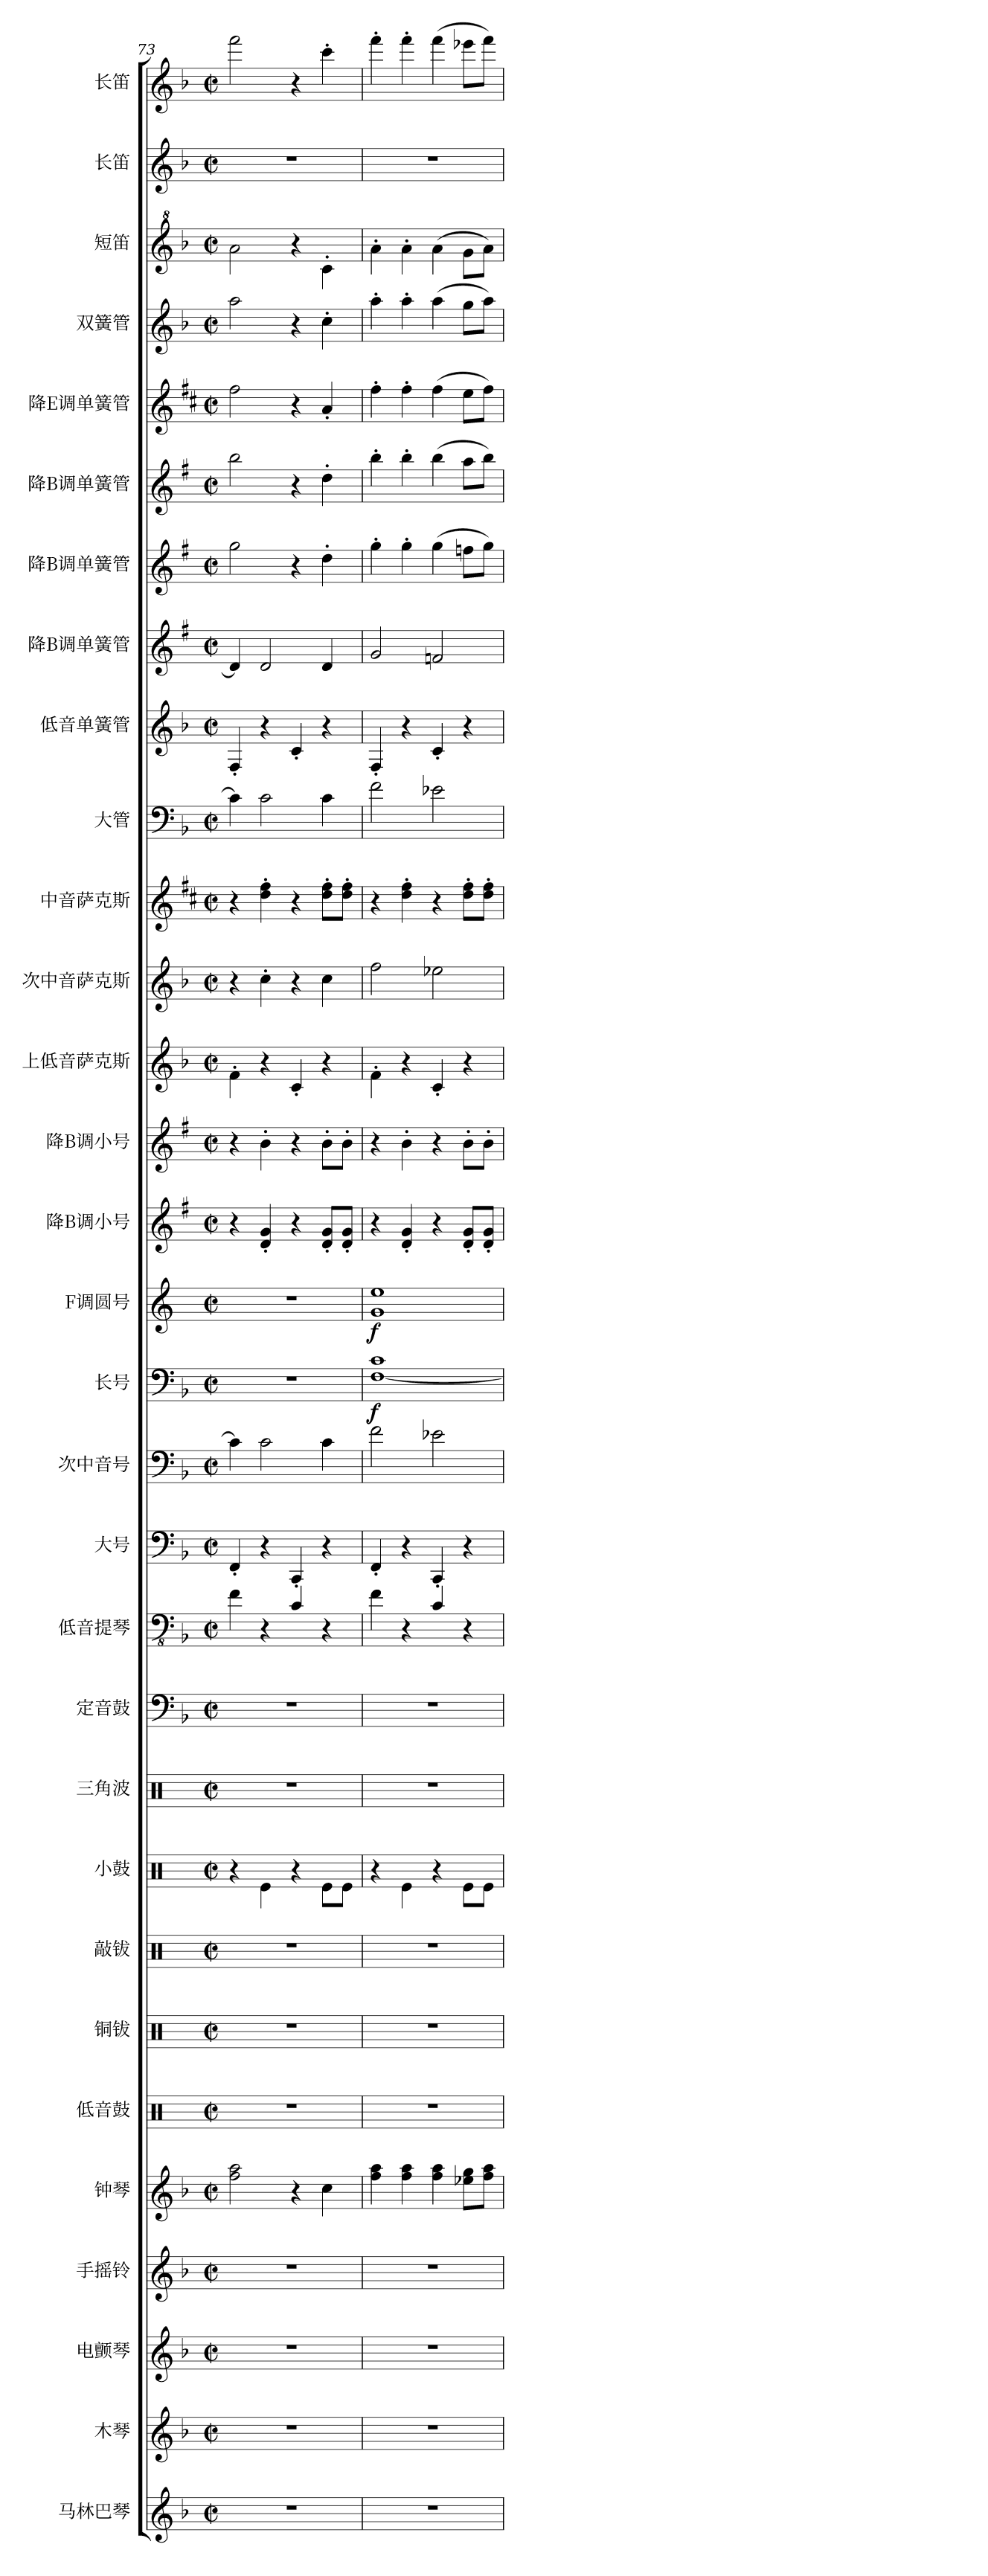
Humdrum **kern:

**kern	**kern	**kern	**kern	**kern	**kern	**kern	**kern	**kern	**kern	**kern	**kern	**kern	**kern	**kern	**dynam	**kern	**dynam	**kern	**kern	**kern	**kern	**kern	**kern	**kern	**kern	**kern	**kern	**kern	**kern	**kern	**kern	**kern
*part31	*part30	*part29	*part28	*part27	*part26	*part25	*part24	*part23	*part22	*part21	*part20	*part19	*part18	*part17	*part17	*part16	*part16	*part15	*part14	*part13	*part12	*part11	*part10	*part9	*part8	*part7	*part6	*part5	*part4	*part3	*part2	*part1
*staff31	*staff30	*staff29	*staff28	*staff27	*staff26	*staff25	*staff24	*staff23	*staff22	*staff21	*staff20	*staff19	*staff18	*staff17	*staff17	*staff16	*staff16	*staff15	*staff14	*staff13	*staff12	*staff11	*staff10	*staff9	*staff8	*staff7	*staff6	*staff5	*staff4	*staff3	*staff2	*staff1
*I"马林巴琴	*I"木琴	*I"电颤琴	*I"手摇铃	*I"钟琴	*I"低音鼓	*I"铜钹	*I"敲钹	*I"小鼓	*I"三角波	*I"定音鼓	*I"低音提琴	*I"大号	*I"次中音号	*I"长号	*	*I"F调圆号	*	*I"降B调小号	*I"降B调小号	*I"上低音萨克斯	*I"次中音萨克斯	*I"中音萨克斯	*I"大管	*I"低音单簧管	*I"降B调单簧管	*I"降B调单簧管	*I"降B调单簧管	*I"降E调单簧管	*I"双簧管	*I"短笛	*I"长笛	*I"长笛
*clefG2	*clefG2	*clefG2	*clefG2	*clefG2	*clefX	*clefX	*clefX	*clefX	*clefX	*clefF4	*clefFv4	*clefF4	*clefF4	*clefF4	*	*clefG2	*	*clefG2	*clefG2	*clefG2	*clefG2	*clefG2	*clefF4	*clefG2	*clefG2	*clefG2	*clefG2	*clefG2	*clefG2	*clefG^2	*clefG2	*clefG2
*	*ITrd-7c-12	*	*	*ITrd-14c-24	*	*	*	*	*	*	*ITrd7c12	*	*	*	*	*ITrd4c7	*	*ITrd1c2	*ITrd1c2	*ITrd12c21	*ITrd8c14	*ITrd5c9	*	*ITrd8c14	*ITrd1c2	*ITrd1c2	*ITrd1c2	*ITrd-2c-3	*	*ITrd-7c-12	*	*
*k[b-]	*k[b-]	*k[b-]	*k[b-]	*k[b-]	*k[]	*k[]	*k[]	*k[]	*k[]	*k[b-]	*k[b-]	*k[b-]	*k[b-]	*k[b-]	*	*k[b-]	*	*k[b-]	*k[b-]	*k[b-]	*k[b-]	*k[b-]	*k[b-]	*k[b-]	*k[b-]	*k[b-]	*k[b-]	*k[b-]	*k[b-]	*k[b-]	*k[b-]	*k[b-]
*M2/2	*M2/2	*M2/2	*M2/2	*M2/2	*M2/2	*M2/2	*M2/2	*M2/2	*M2/2	*M2/2	*M2/2	*M2/2	*M2/2	*M2/2	*	*M2/2	*	*M2/2	*M2/2	*M2/2	*M2/2	*M2/2	*M2/2	*M2/2	*M2/2	*M2/2	*M2/2	*M2/2	*M2/2	*M2/2	*M2/2	*M2/2
*met(c|)	*met(c|)	*met(c|)	*met(c|)	*met(c|)	*met(c|)	*met(c|)	*met(c|)	*met(c|)	*met(c|)	*met(c|)	*met(c|)	*met(c|)	*met(c|)	*met(c|)	*	*met(c|)	*	*met(c|)	*met(c|)	*met(c|)	*met(c|)	*met(c|)	*met(c|)	*met(c|)	*met(c|)	*met(c|)	*met(c|)	*met(c|)	*met(c|)	*met(c|)	*met(c|)	*met(c|)
=73	=73	=73	=73	=73	=73	=73	=73	=73	=73	=73	=73	=73	=73	=73	=73	=73	=73	=73	=73	=73	=73	=73	=73	=73	=73	=73	=73	=73	=73	=73	=73	=73
1r	1r	1r	1r	2ffff\ 2aaaa\	1r	1r	1r	4r	1r	1r	4FF\	4FF'/	4c\]	1r	.	1r	.	4r	4r	4F'\	4r	4r	4c\]	4FF'/	4c/]	2ff\	2aa\	2aa\	2aa\	2aaa\	1r	2fff\
.	.	.	.	.	.	.	.	4Re\	.	.	4r	4r	2c\	.	.	.	.	4c/' 4f/'	4a'\	4r	4c'\	4f\' 4a\'	2c\	4r	2c/	.	.	.	.	.	.	.
.	.	.	.	4r	.	.	.	4r	.	.	4CC/	4CC'/	.	.	.	.	.	4r	4r	4C'/	4r	4r	.	4C'/	.	4r	4r	4r	4r	4r	.	4r
.	.	.	.	4cccc\	.	.	.	8Re\L	.	.	4r	4r	4c\	.	.	.	.	8c/' 8f/'L	8a'\L	4r	4c\	8f\' 8a\'L	4c\	4r	4c/	4cc'\	4cc'\	4cc'/	4cc'\	4ccc'\	.	4ccc'\
.	.	.	.	.	.	.	.	8Re\J	.	.	.	.	.	.	.	.	.	8c/' 8f/'J	8a'\J	.	.	8f\' 8a\'J	.	.	.	.	.	.	.	.	.	.
!!LO:PB:g=z
=74	=74	=74	=74	=74	=74	=74	=74	=74	=74	=74	=74	=74	=74	=74	=74	=74	=74	=74	=74	=74	=74	=74	=74	=74	=74	=74	=74	=74	=74	=74	=74	=74
!	!	!	!	!	!	!	!	!	!	!	!	!	!	!	!LO:DY:b	!	!LO:DY:b	!	!	!	!	!	!	!	!	!	!	!	!	!	!	!
1r	1r	1r	1r	4ffff\ 4aaaa\	1r	1r	1r	4r	1r	1r	4FF\	4FF'/	2f\	[1F 1c	f	1c 1a	f	4r	4r	4F'\	2f\	4r	2f\	4FF'/	2f/	4ff'\	4aa'\	4aa'\	4aa'\	4aaa'\	1r	4fff'\
.	.	.	.	4ffff\ 4aaaa\	.	.	.	4Re\	.	.	4r	4r	.	.	.	.	.	4c/' 4f/'	4a'\	4r	.	4f\' 4a\'	.	4r	.	4ff'\	4aa'\	4aa'\	4aa'\	4aaa'\	.	4fff'\
.	.	.	.	4ffff\ 4aaaa\	.	.	.	4r	.	.	4CC/	4CC'/	2e-X\	.	.	.	.	4r	4r	4C'/	2e-X\	4r	2e-X\	4C'/	2e-X/	(4ff\	(4aa\	(4aa\	(4aa\	(4aaa\	.	(4fff\
.	.	.	.	8eeee-X\ 8gggg\L	.	.	.	8Re\L	.	.	4r	4r	.	.	.	.	.	8c/' 8f/'L	8a'\L	4r	.	8f\' 8a\'L	.	4r	.	8ee-X\L	8gg\L	8gg\L	8gg\L	8ggg\L	.	8eee-X\L
.	.	.	.	8ffff\ 8aaaa\J	.	.	.	8Re\J	.	.	.	.	.	.	.	.	.	8c/' 8f/'J	8a'\J	.	.	8f\' 8a\'J	.	.	.	8ff\J)	8aa\J)	8aa\J)	8aa\J)	8aaa\J)	.	8fff\J)
=	=	=	=	=	=	=	=	=	=	=	=	=	=	=	=	=	=	=	=	=	=	=	=	=	=	=	=	=	=	=	=	=
*-	*-	*-	*-	*-	*-	*-	*-	*-	*-	*-	*-	*-	*-	*-	*-	*-	*-	*-	*-	*-	*-	*-	*-	*-	*-	*-	*-	*-	*-	*-	*-	*-
